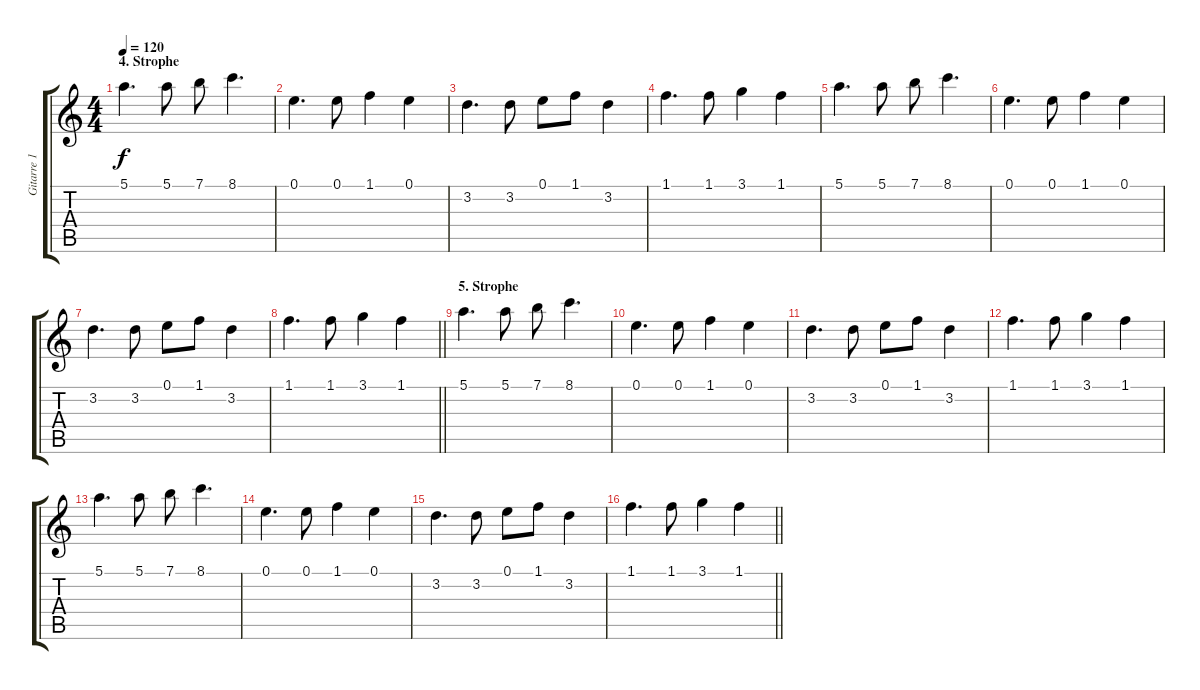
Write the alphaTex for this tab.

\track ("Gitarre 1" "Gitarre 1") {instrument acousticguitarsteel}
\staff {score tabs}
\tuning (E4 B3 G3 D3 A2 E2) {hide}
\ts (4 4)
\section ("" "4. Strophe")
\tempo 120
\clef g2
\ks c
5.1.4{d dy f} 5.1.8 7.1.8 8.1.4{d} |
0.1.4{d} 0.1.8 1.1.4 0.1.4 |
3.2.4{d} 3.2.8 0.1.8 1.1.8 3.2.4 |
1.1.4{d} 1.1.8 3.1.4 1.1.4 |
5.1.4{d} 5.1.8 7.1.8 8.1.4{d} |
0.1.4{d} 0.1.8 1.1.4 0.1.4 |
3.2.4{d} 3.2.8 0.1.8 1.1.8 3.2.4 |
\barLineRight lightlight
1.1.4{d} 1.1.8 3.1.4 1.1.4 |
\section ("" "5. Strophe")
5.1.4{d} 5.1.8 7.1.8 8.1.4{d} |
0.1.4{d} 0.1.8 1.1.4 0.1.4 |
3.2.4{d} 3.2.8 0.1.8 1.1.8 3.2.4 |
1.1.4{d} 1.1.8 3.1.4 1.1.4 |
5.1.4{d} 5.1.8 7.1.8 8.1.4{d} |
0.1.4{d} 0.1.8 1.1.4 0.1.4 |
3.2.4{d} 3.2.8 0.1.8 1.1.8 3.2.4 |
\barLineRight lightlight
1.1.4{d} 1.1.8 3.1.4 1.1.4
